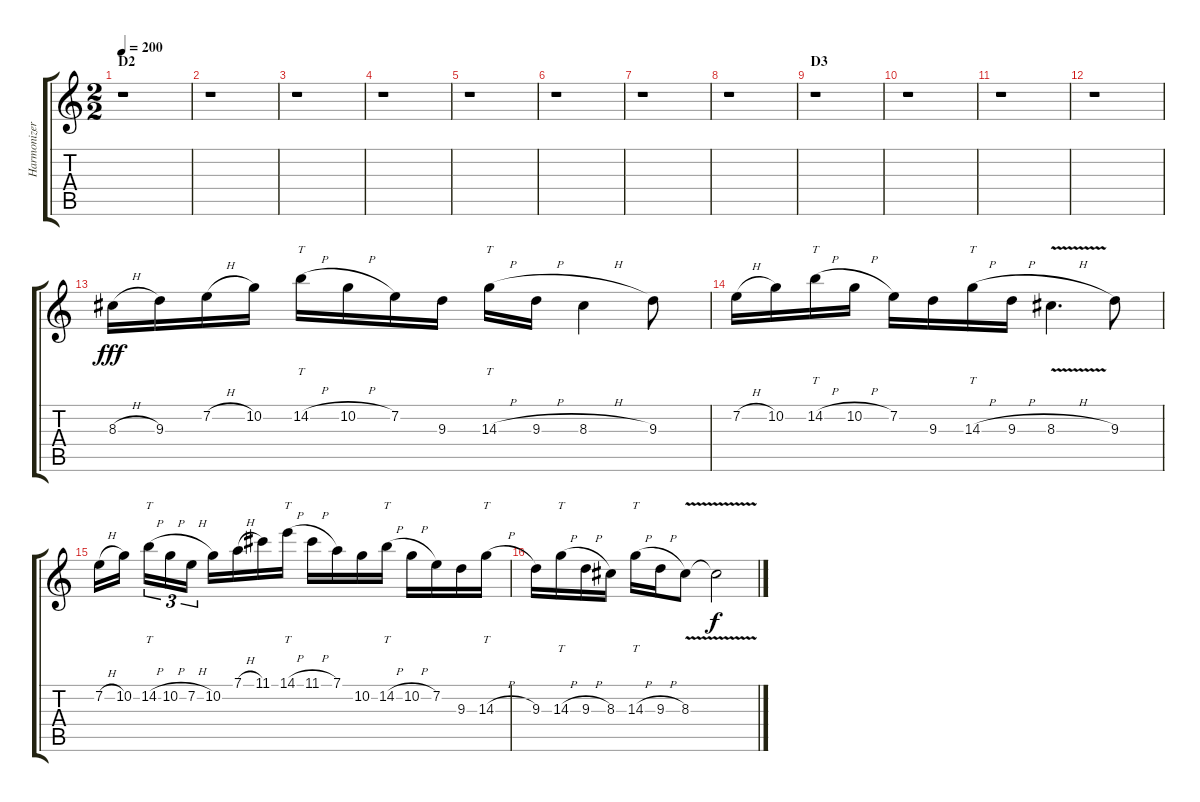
\track ("Harmonizer 1 (maj 2nd below)" "Harmonizer") {instrument distortionguitar}
\staff {score tabs}
\tuning (D4 A3 F3 C3 G2 D2) {hide}
\ts (2 2)
\section ("" "D2")
\tempo 200
\clef g2
\ks c
r.1{dy fff} |
r.1 |
r.1 |
r.1 |
r.1 |
r.1 |
r.1 |
r.1 |
\section ("" "D3")
r.1 |
r.1 |
r.1 |
r.1 |
8.3{h}.16 9.3.16 7.2{h}.16 10.2.16 14.2{h}.16{tt} 10.2{h}.16 7.2.16 9.3.16 14.3{h}.16{tt} 9.3{h}.16 8.3{h}.4 9.3.8 |
7.2{h}.16 10.2.16 14.2{h}.16{tt} 10.2{h}.16 7.2.16 9.3.16 14.3{h}.16{tt} 9.3{h}.16 8.3{v h}.4{d} 9.3.8 |
7.2{h}.16 10.2.16 14.2{h}.16{tt tu (3 2)} 10.2{h}.16{tu (3 2)} 7.2{h}.16{tu (3 2)} 10.2.16 7.1{h}.16 11.1.16 14.1{h}.16{tt} 11.1{h}.16 7.1.16 10.2.16 14.2{h}.16{tt} 10.2{h}.16 7.2.16 9.3.16 14.3{h}.16{tt} |
9.3.16 14.3{h}.16{tt} 9.3{h}.16 8.3.16 14.3{h}.16{tt} 9.3{h}.16 8.3{v}.8 8.3{t}.2{dy f}
